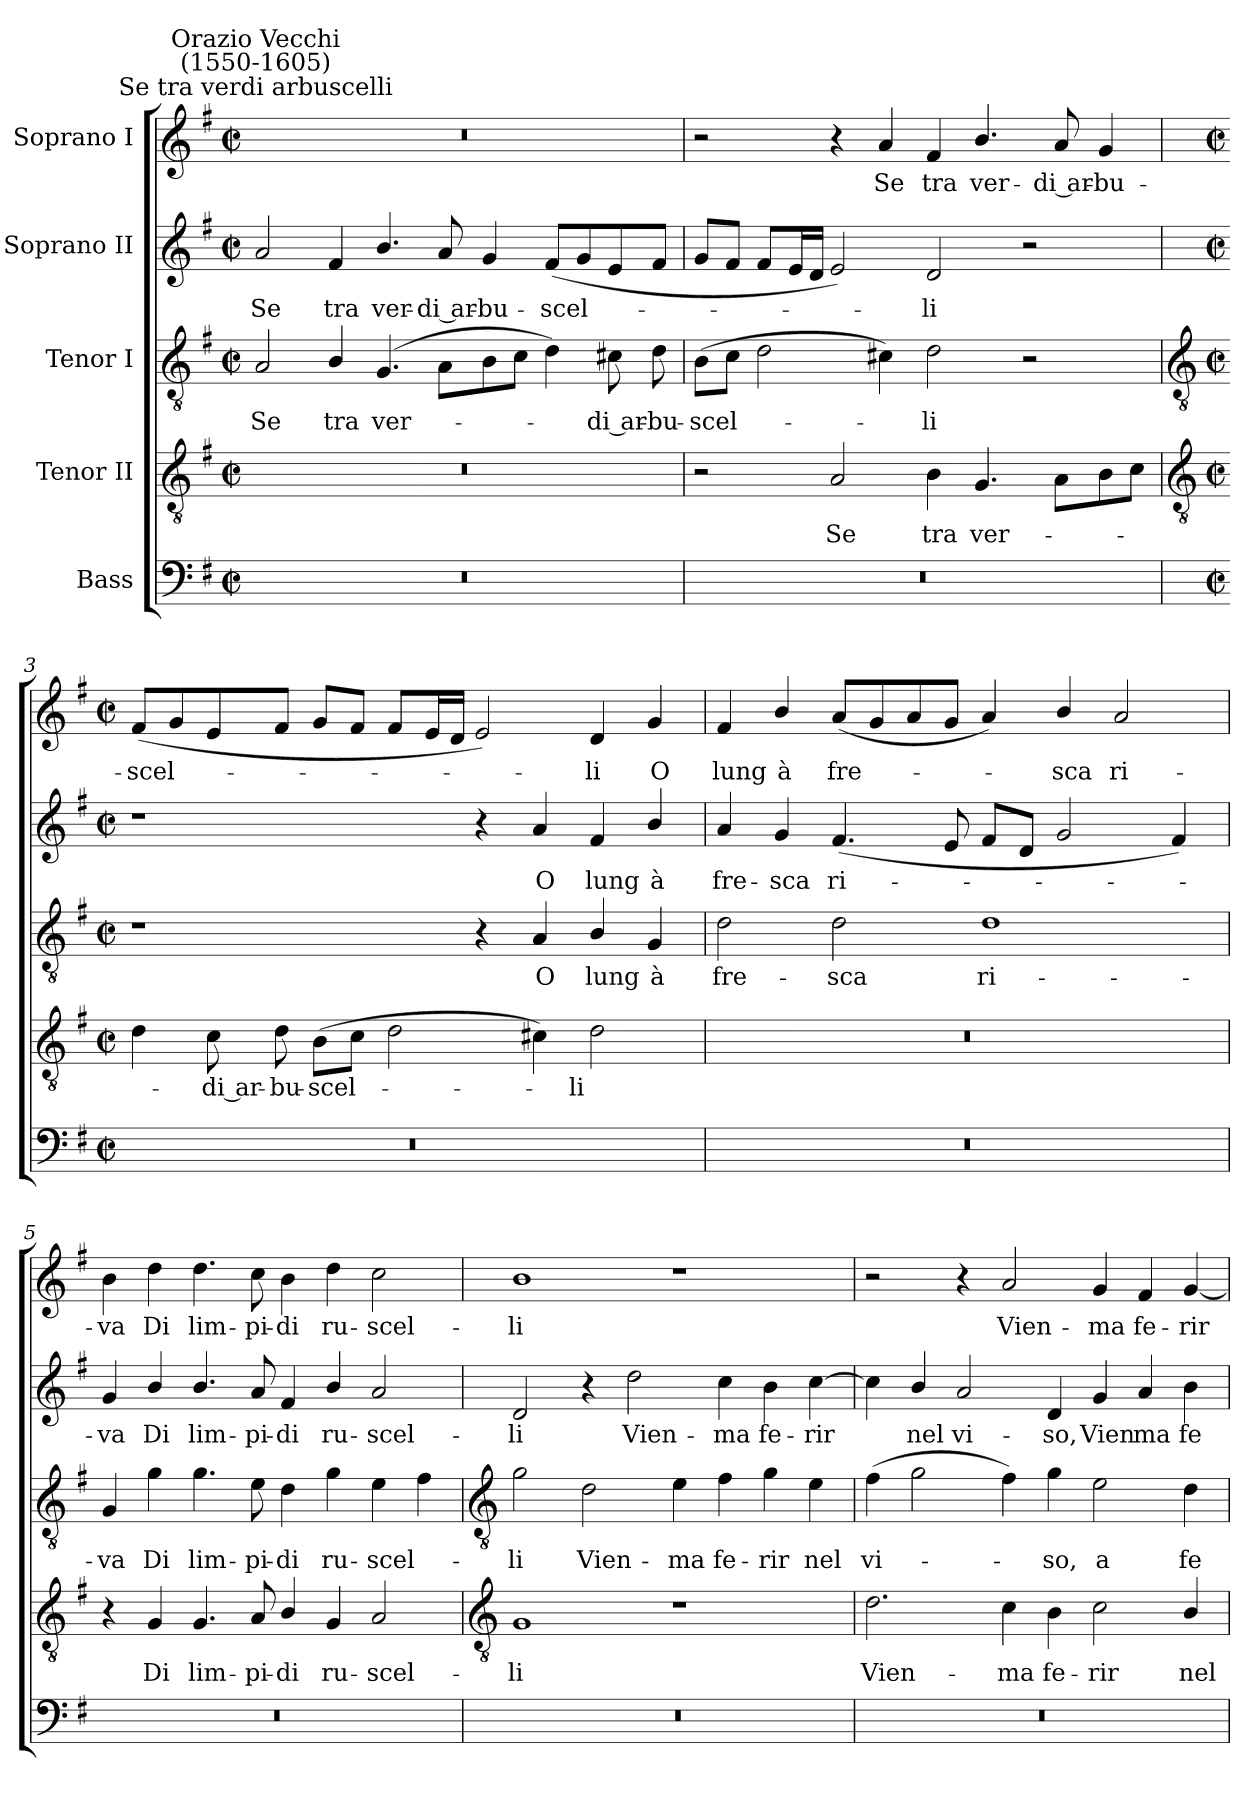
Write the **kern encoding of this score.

**kern	**kern	**text	**kern	**text	**kern	**text	**kern	**text
*part5	*part4	*part4	*part3	*part3	*part2	*part2	*part1	*part1
*staff5	*staff4	*staff4	*staff3	*staff3	*staff2	*staff2	*staff1	*staff1
*I"Bass	*I"Tenor II	*	*I"Tenor I	*	*I"Soprano II	*	*I"Soprano I	*
*clefF4	*clefGv2	*	*clefGv2	*	*clefG2	*	*clefG2	*
*k[f#]	*k[f#]	*	*k[f#]	*	*k[f#]	*	*k[f#]	*
*G:	*G:	*	*G:	*	*G:	*	*G:	*
*M4/2	*M4/2	*	*M4/2	*	*M4/2	*	*M4/2	*
*met(c|)	*met(c|)	*	*met(c|)	*	*met(c|)	*	*met(c|)	*
=1	=1	=1	=1	=1	=1	=1	=1	=1
!	!	!	!	!	!	!	!LO:TX:a:cj:t=Se tra verdi arbuscelli	!
!	!	!	!	!	!	!	!LO:TX:a:cj:t=Orazio Vecchi\n(1550-1605)	!
!	!	!	!	!LO:LY:b	!	!LO:LY:b	!	!
0r	0r	.	2A	Se	2a	Se	0r	.
!	!	!	!	!LO:LY:b	!	!LO:LY:b	!	!
.	.	.	4B/	tra	4f#	tra	.	.
!	!	!	!	!LO:LY:b	!	!LO:LY:b	!	!
.	.	.	(>4.G	ver-	4.b/	ver-	.	.
!	!	!	!	!	!	!LO:LY:b	!	!
.	.	.	8AL	.	8a	-di ar-	.	.
!	!	!	!	!	!	!LO:LY:b	!	!
.	.	.	8B	.	4g	-bu-	.	.
.	.	.	8cJ	.	.	.	.	.
!	!	!	!	!	!	!LO:LY:b	!	!
.	.	.	4d)	.	(<8f#L	-scel-	.	.
.	.	.	.	.	8g	.	.	.
!	!	!	!	!LO:LY:b	!	!	!	!
.	.	.	8c#X	di ar-	8e	.	.	.
!	!	!	!	!LO:LY:b	!	!	!	!
.	.	.	8d	-bu-	8f#J	.	.	.
=2	=2	=2	=2	=2	=2	=2	=2	=2
!	!	!	!	!LO:LY:b	!	!	!	!
0r	2r	.	(>8BL	-scel-	8gL	.	2r	.
.	.	.	8cJ	.	8f#J	.	.	.
.	.	.	2d	.	8f#L	.	.	.
.	.	.	.	.	16eL	.	.	.
.	.	.	.	.	16dJJ	.	.	.
!	!	!LO:LY:b	!	!	!	!	!	!
.	2A	Se	.	.	2e)	.	4r	.
!	!	!	!	!	!	!	!	!LO:LY:b
.	.	.	4c#X)	.	.	.	4a	Se
!	!	!LO:LY:b	!	!LO:LY:b	!	!LO:LY:b	!	!LO:LY:b
.	4B	tra	2d	li	2d	li	4f#	tra
!	!	!LO:LY:b	!	!	!	!	!	!LO:LY:b
.	4.G	ver-	.	.	.	.	4.b/	ver-
.	.	.	2r	.	2r	.	.	.
!	!	!	!	!	!	!	!	!LO:LY:b
.	8AL	.	.	.	.	.	8a	-di ar-
!	!	!	!	!	!	!	!	!LO:LY:b
.	8B	.	.	.	.	.	4g	-bu-
.	8cJ	.	.	.	.	.	.	.
!!LO:LB:g=z
=3	=3	=3	=3	=3	=3	=3	=3	=3
*	*clefGv2	*	*clefGv2	*	*	*	*	*
*M4/2	*M4/2	*	*M4/2	*	*M4/2	*	*M4/2	*
*met(c|)	*met(c|)	*	*met(c|)	*	*met(c|)	*	*met(c|)	*
!	!	!	!	!	!	!	!	!LO:LY:b
0r	4d	.	1r	.	1r	.	(<8f#L	-scel-
.	.	.	.	.	.	.	8g	.
!	!	!LO:LY:b	!	!	!	!	!	!
.	8c	di ar-	.	.	.	.	8e	.
!	!	!LO:LY:b	!	!	!	!	!	!
.	8d	-bu-	.	.	.	.	8f#J	.
!	!	!LO:LY:b	!	!	!	!	!	!
.	(>8BL	-scel-	.	.	.	.	8gL	.
.	8cJ	.	.	.	.	.	8f#J	.
.	2d	.	.	.	.	.	8f#L	.
.	.	.	.	.	.	.	16eL	.
.	.	.	.	.	.	.	16dJJ	.
.	.	.	4r	.	4r	.	2e)	.
!	!	!	!	!LO:LY:b	!	!LO:LY:b	!	!
.	4c#X)	.	4A	O	4a	O	.	.
!	!	!LO:LY:b	!	!LO:LY:b	!	!LO:LY:b	!	!LO:LY:b
.	2d	li	4B/	lung	4f#	lung	4d	li
!	!	!	!	!LO:LY:b	!	!LO:LY:b	!	!LO:LY:b
.	.	.	4G	à	4b/	à	4g	O
=4	=4	=4	=4	=4	=4	=4	=4	=4
!	!	!	!	!LO:LY:b	!	!LO:LY:b	!	!LO:LY:b
0r	0r	.	2d	fre-	4a	fre-	4f#	lung
!	!	!	!	!	!	!LO:LY:b	!	!LO:LY:b
.	.	.	.	.	4g	-sca	4b/	à
!	!	!	!	!LO:LY:b	!	!LO:LY:b	!	!LO:LY:b
.	.	.	2d	-sca	(<4.f#/	ri-	(<8aL	fre-
.	.	.	.	.	.	.	8g	.
.	.	.	.	.	.	.	8a	.
.	.	.	.	.	8e	.	8gJ	.
!	!	!	!	!LO:LY:b	!	!	!	!
.	.	.	1d	ri-	8f#L	.	4a)	.
.	.	.	.	.	8dJ	.	.	.
!	!	!	!	!	!	!	!	!LO:LY:b
.	.	.	.	.	2g	.	4b/	sca
!	!	!	!	!	!	!	!	!LO:LY:b
.	.	.	.	.	.	.	2a	ri-
.	.	.	.	.	4f#)	.	.	.
=5	=5	=5	=5	=5	=5	=5	=5	=5
!	!	!	!	!LO:LY:b	!	!LO:LY:b	!	!LO:LY:b
0r	4r	.	4G	-va	4g	va	4b	-va
!	!	!LO:LY:b	!	!LO:LY:b	!	!LO:LY:b	!	!LO:LY:b
.	4G	Di	4g	Di	4b/	Di	4dd	Di
!	!	!LO:LY:b	!	!LO:LY:b	!	!LO:LY:b	!	!LO:LY:b
.	4.G	lim-	4.g	lim-	4.b/	lim-	4.dd	lim-
!	!	!LO:LY:b	!	!LO:LY:b	!	!LO:LY:b	!	!LO:LY:b
.	8A	-pi-	8e	-pi-	8a	-pi-	8cc	-pi-
!	!	!LO:LY:b	!	!LO:LY:b	!	!LO:LY:b	!	!LO:LY:b
.	4B/	-di	4d	-di	4f#	-di	4b	-di
!	!	!LO:LY:b	!	!LO:LY:b	!	!LO:LY:b	!	!LO:LY:b
.	4G	ru-	4g	ru-	4b/	ru-	4dd	ru-
!	!	!LO:LY:b	!	!LO:LY:b	!	!LO:LY:b	!	!LO:LY:b
.	2A	-scel-	4e	-scel-	2a	-scel-	2cc	-scel-
.	.	.	4f#	.	.	.	.	.
!!LO:LB:g=z
=6	=6	=6	=6	=6	=6	=6	=6	=6
*	*clefGv2	*	*clefGv2	*	*	*	*	*
!	!	!LO:LY:b	!	!LO:LY:b	!	!LO:LY:b	!	!LO:LY:b
0r	1G	-li	2g	-li	2d	-li	1b	-li
!	!	!	!	!LO:LY:b	!	!	!	!
.	.	.	2d	Vien-	4r	.	.	.
!	!	!	!	!	!	!LO:LY:b	!	!
.	.	.	.	.	2dd	Vien-	.	.
!	!	!	!	!LO:LY:b	!	!	!	!
.	1r	.	4e	-ma	.	.	1r	.
!	!	!	!	!LO:LY:b	!	!LO:LY:b	!	!
.	.	.	4f#	fe-	4cc	-ma	.	.
!	!	!	!	!LO:LY:b	!	!LO:LY:b	!	!
.	.	.	4g	-rir	4b	fe-	.	.
!	!	!	!	!LO:LY:b	!	!LO:LY:b	!	!
.	.	.	4e	nel	[4cc	-rir	.	.
=7	=7	=7	=7	=7	=7	=7	=7	=7
!	!	!LO:LY:b	!	!LO:LY:b	!	!	!	!
0r	2.d	Vien-	(>4f#	vi-	4cc]	.	2r	.
!	!	!	!	!	!	!LO:LY:b	!	!
.	.	.	2g	.	4b/	nel	.	.
!	!	!	!	!	!	!LO:LY:b	!	!
.	.	.	.	.	2a	vi-	4r	.
!	!	!LO:LY:b	!	!	!	!	!	!LO:LY:b
.	4c	-ma	4f#)	.	.	.	2a	Vien-
!	!	!LO:LY:b	!	!LO:LY:b	!	!LO:LY:b	!	!
.	4B	fe-	4g	so,	4d	-so,	.	.
!	!	!LO:LY:b	!	!LO:LY:b	!	!LO:LY:b	!	!LO:LY:b
.	2c	-rir	2e	a	4g	Vien	4g	-ma
!	!	!	!	!	!	!LO:LY:b	!	!LO:LY:b
.	.	.	.	.	4a	ma	4f#	fe-
!	!	!LO:LY:b	!	!LO:LY:b	!	!LO:LY:b	!	!LO:LY:b
.	4B/	nel	4d	fe-	4b	fe-	[4g	-rir
=	=	=	=	=	=	=	=	=
*-	*-	*-	*-	*-	*-	*-	*-	*-
